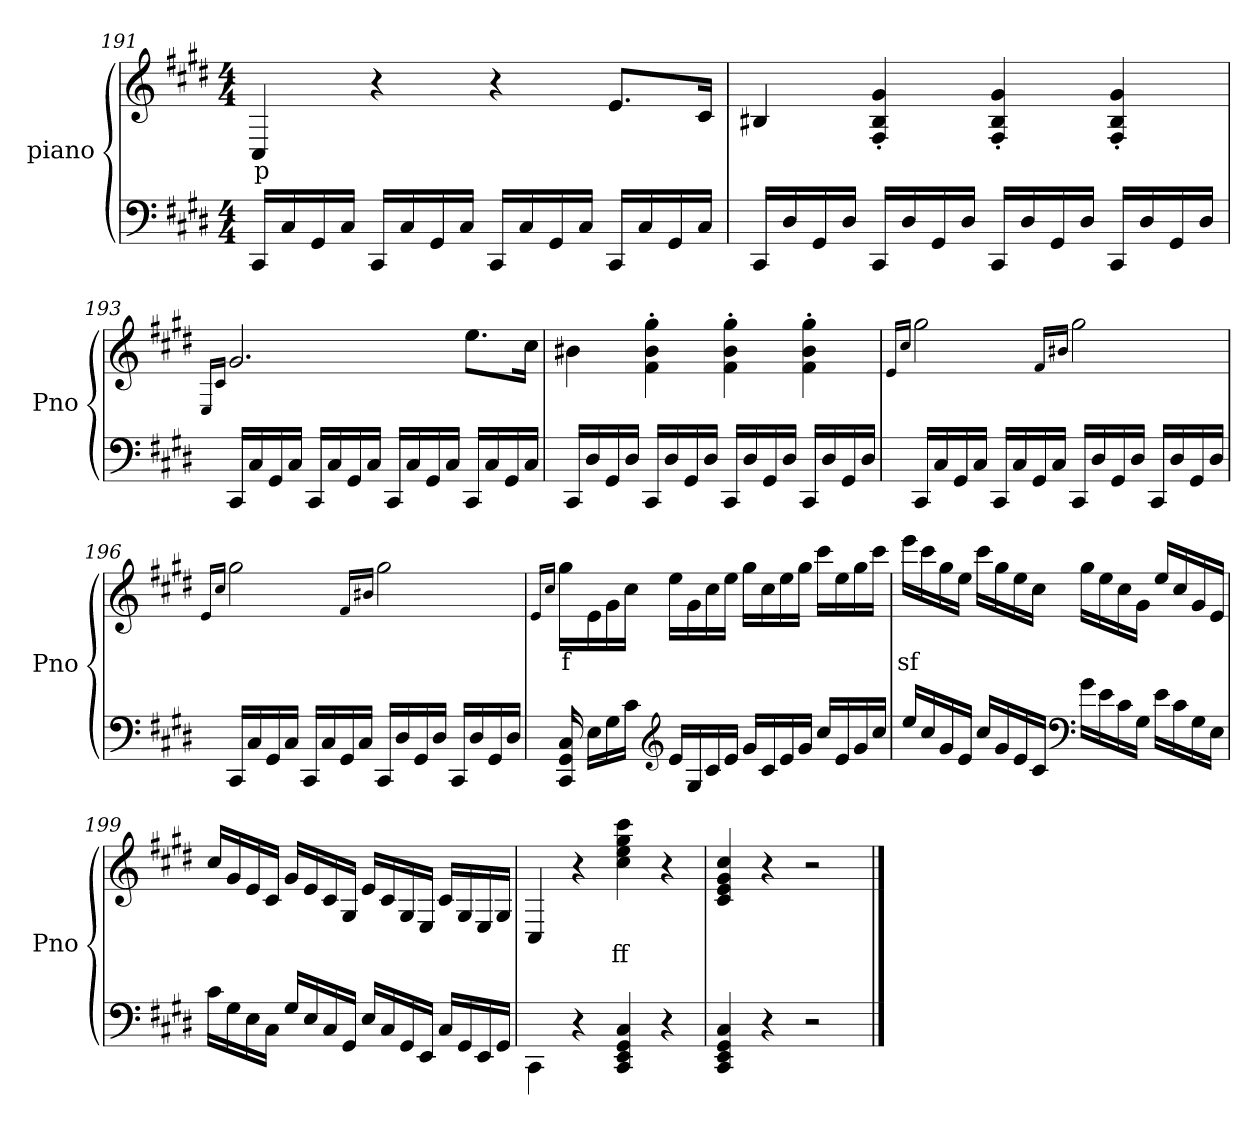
**kern	**kern	**text
*part2	*part1	*part1
*staff2	*staff1	*staff1
*I"piano	*I"piano	*
*I'Pno	*I'Pno	*
!!LO:LB:g=z
*clefF4	*clefG2	*
*k[f#c#g#d#]	*k[f#c#g#d#]	*
*c#:	*c#:	*
*M4/4	*M4/4	*
=191	=191	=191
!	!	!LO:LY:b
16CC#/LL	4C#/	p
16C#/	.	.
16GG#/	.	.
16C#/JJ	.	.
16CC#/LL	4r	.
16C#/	.	.
16GG#/	.	.
16C#/JJ	.	.
16CC#/LL	4r	.
16C#/	.	.
16GG#/	.	.
16C#/JJ	.	.
16CC#/LL	8.e/L	.
16C#/	.	.
16GG#/	.	.
16C#/JJ	16c#/Jk	.
=192	=192	=192
16CC#/LL	4B#X/	.
16D#/	.	.
16GG#/	.	.
16D#/JJ	.	.
16CC#/LL	4F#/' 4B#/' 4g#/'	.
16D#/	.	.
16GG#/	.	.
16D#/JJ	.	.
16CC#/LL	4F#/' 4B#/' 4g#/'	.
16D#/	.	.
16GG#/	.	.
16D#/JJ	.	.
16CC#/LL	4F#/' 4B#/' 4g#/'	.
16D#/	.	.
16GG#/	.	.
16D#/JJ	.	.
=193	=193	=193
.	16qE/LL	.
.	16qc#/JJ	.
16CC#/LL	2.g#/	.
16C#/	.	.
16GG#/	.	.
16C#/JJ	.	.
16CC#/LL	.	.
16C#/	.	.
16GG#/	.	.
16C#/JJ	.	.
16CC#/LL	.	.
16C#/	.	.
16GG#/	.	.
16C#/JJ	.	.
16CC#/LL	8.ee\L	.
16C#/	.	.
16GG#/	.	.
16C#/JJ	16cc#\Jk	.
!!LO:PB:g=z
=194	=194	=194
16CC#/LL	4b#X\	.
16D#/	.	.
16GG#/	.	.
16D#/JJ	.	.
16CC#/LL	4f#\' 4b#\' 4gg#\'	.
16D#/	.	.
16GG#/	.	.
16D#/JJ	.	.
16CC#/LL	4f#\' 4b#\' 4gg#\'	.
16D#/	.	.
16GG#/	.	.
16D#/JJ	.	.
16CC#/LL	4f#\' 4b#\' 4gg#\'	.
16D#/	.	.
16GG#/	.	.
16D#/JJ	.	.
=195	=195	=195
.	16qe/LL	.
.	16qcc#/JJ	.
16CC#/LL	2gg#\	.
16C#/	.	.
16GG#/	.	.
16C#/JJ	.	.
16CC#/LL	.	.
16C#/	.	.
16GG#/	.	.
16C#/JJ	.	.
.	16qf#/LL	.
.	16qb#X/JJ	.
16CC#/LL	2gg#\	.
16D#/	.	.
16GG#/	.	.
16D#/JJ	.	.
16CC#/LL	.	.
16D#/	.	.
16GG#/	.	.
16D#/JJ	.	.
=196	=196	=196
.	16qe/LL	.
.	16qcc#/JJ	.
16CC#/LL	2gg#\	.
16C#/	.	.
16GG#/	.	.
16C#/JJ	.	.
16CC#/LL	.	.
16C#/	.	.
16GG#/	.	.
16C#/JJ	.	.
.	16qf#/LL	.
.	16qb#X/JJ	.
16CC#/LL	2gg#\	.
16D#/	.	.
16GG#/	.	.
16D#/JJ	.	.
16CC#/LL	.	.
16D#/	.	.
16GG#/	.	.
16D#/JJ	.	.
!!LO:LB:g=z
=197	=197	=197
.	16qe/LL	.
.	16qcc#/JJ	.
!	!	!LO:LY:b
16CC#/ 16GG#/ 16C#/	16gg#\LL	f
16E\LL	16e\	.
16G#\	16g#\	.
16c#\JJ	16cc#\JJ	.
*clefG2	*	*
16e/LL	16ee\LL	.
16G#/	16g#\	.
16c#/	16cc#\	.
16e/JJ	16ee\JJ	.
16g#/LL	16gg#\LL	.
16c#/	16cc#\	.
16e/	16ee\	.
16g#/JJ	16gg#\JJ	.
16cc#/LL	16ccc#\LL	.
16e/	16ee\	.
16g#/	16gg#\	.
16cc#/JJ	16ccc#\JJ	.
=198	=198	=198
!	!	!LO:LY:b
16ee/LL	16eee\LL	sf
16cc#/	16ccc#\	.
16g#/	16gg#\	.
16e/JJ	16ee\JJ	.
16cc#/LL	16ccc#\LL	.
16g#/	16gg#\	.
16e/	16ee\	.
16c#/JJ	16cc#\JJ	.
*clefF4	*	*
16g#\LL	16gg#\LL	.
16e\	16ee\	.
16c#\	16cc#\	.
16G#\JJ	16g#\JJ	.
16e\LL	16ee/LL	.
16c#\	16cc#/	.
16G#\	16g#/	.
16E\JJ	16e/JJ	.
!!LO:LB:g=z
=199	=199	=199
16c#\LL	16cc#/LL	.
16G#\	16g#/	.
16E\	16e/	.
16C#\JJ	16c#/JJ	.
16G#/LL	16g#/LL	.
16E/	16e/	.
16C#/	16c#/	.
16GG#/JJ	16G#/JJ	.
16E/LL	16e/LL	.
16C#/	16c#/	.
16GG#/	16G#/	.
16EE/JJ	16E/JJ	.
16C#/LL	16c#/LL	.
16GG#/	16G#/	.
16EE/	16E/	.
16GG#/JJ	16G#/JJ	.
=200	=200	=200
4CC#\	4C#/	.
4r	4r	.
!	!	!LO:LY:b
4CC#/ 4EE/ 4GG#/ 4C#/	4cc#\ 4ee\ 4gg#\ 4ccc#\	ff
4r	4r	.
=201	=201	=201
4CC#/ 4EE/ 4GG#/ 4C#/	4c#/ 4e/ 4g#/ 4cc#/	.
4r	4r	.
2r	2r	.
==	==	==
*-	*-	*-
